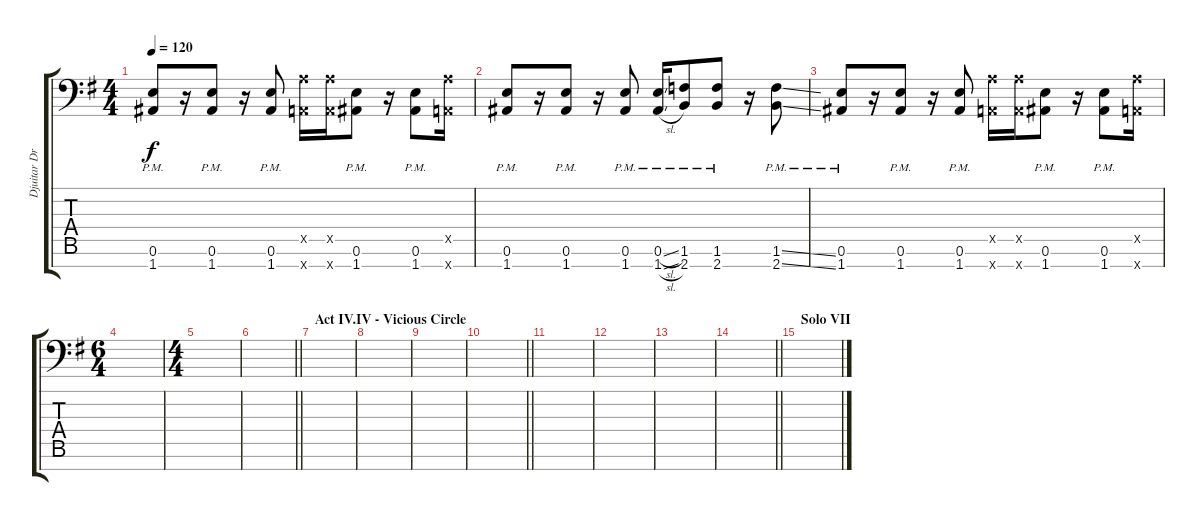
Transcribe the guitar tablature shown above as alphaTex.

\track ("Djuitar Dropped A" "Djuitar Dr") {instrument distortionguitar}
\staff {score tabs}
\tuning (E4 B3 G3 D3 A2 E2 A1) {hide}
\ts (4 4)
\tempo 120
\clef f4
\ks eminor
(0.6{pm} 1.7{pm}).8{dy f} r.16 (0.6{pm} 1.7{pm}).8 r.16 (0.6{pm} 1.7{pm}).8 (0.5{x} 0.7{x}).16 (0.5{x} 0.7{x}).16 (0.6{pm} 1.7{pm}).8 r.16 (0.6{pm} 1.7{pm}).8 (0.5{x} 0.7{x}).16 |
(0.6{pm} 1.7{pm}).8 r.16 (0.6{pm} 1.7{pm}).8 r.16 (0.6{pm} 1.7{pm}).8 (0.6{sl pm} 1.7{sl pm}).16 (1.6{pm} 2.7{pm}).8 (1.6{pm} 2.7{pm}).8 r.16 (1.6{ss pm} 2.7{ss pm}).8 |
(0.6{pm} 1.7{pm}).8 r.16 (0.6{pm} 1.7{pm}).8 r.16 (0.6{pm} 1.7{pm}).8 (0.5{x} 0.7{x}).16 (0.5{x} 0.7{x}).16 (0.6{pm} 1.7{pm}).8 r.16 (0.6{pm} 1.7{pm}).8 (0.5{x} 0.7{x}).16 |
\ts (6 4)
|
\ts (4 4)
|
\barLineRight lightlight
|
\section ("" "Act IV.IV - Vicious Circle")
|
|
|
\barLineRight lightlight
|
|
|
|
\barLineRight lightlight
|
\section ("" "Solo VII")
